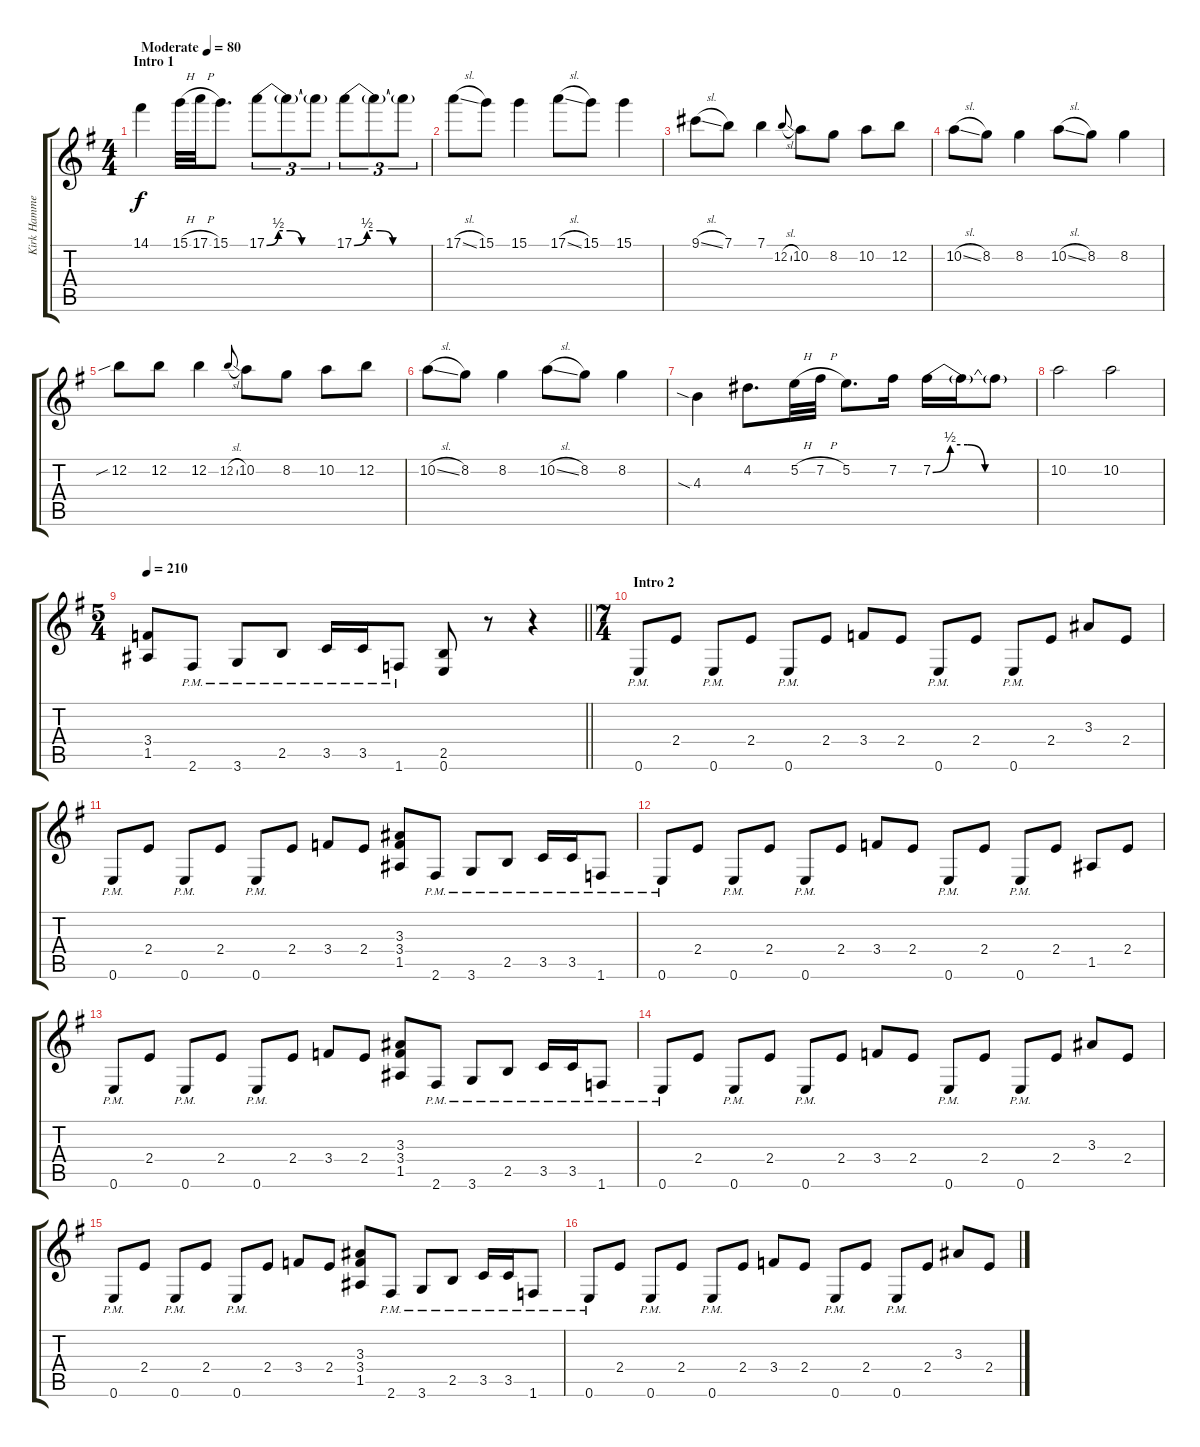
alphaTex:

\track ("Kirk Hammet" "Kirk Hamme") {instrument distortionguitar}
\staff {score tabs}
\tuning (E4 B3 G3 D3 A2 E2) {hide}
\ts (4 4)
\section ("" "Intro 1")
\tempo (80 "Moderate")
\clef g2
\ks g
14.1.4{dy f instrument distortionguitar} 15.1{h}.32 17.1{h}.32 15.1.8{d} 17.1{be (custom 0 0 10 2 20 2 30 0 60 0)}.8{tu (3 2)} 17.1{t}.8{tu (3 2)} 17.1{t}.8{tu (3 2)} 17.1{be (custom 0 0 10 2 20 2 30 0 60 0)}.8{tu (3 2)} 17.1{t}.8{tu (3 2)} 17.1{t}.8{tu (3 2)} |
17.1{sl}.8 15.1.8 15.1.4 17.1{sl}.8 15.1.8 15.1.4 |
9.1{sl}.8 7.1.8 7.1.4 12.2{sl}.8{gr onbeat} 10.2.8 8.2.8 10.2.8 12.2.8 |
10.2{sl}.8 8.2.8 8.2.4 10.2{sl}.8 8.2.8 8.2.4 |
12.2{sib}.8 12.2.8 12.2.4 12.2{sl}.8{gr onbeat} 10.2.8 8.2.8 10.2.8 12.2.8 |
10.2{sl}.8 8.2.8 8.2.4 10.2{sl}.8 8.2.8 8.2.4 |
4.3{sia}.4 4.2.8{d} 5.2{h}.32 7.2{h}.32 5.2.8{d} 7.2.16 7.2{be (custom 0 0 10 2 20 2 30 0 60 0)}.16 7.2{t}.16 7.2{t}.8 |
10.2.2 10.2.2 |
\ts (5 4)
\tempo 210
\barLineRight lightlight
(3.4 1.5).8 2.6{pm}.8 3.6{pm}.8 2.5{pm}.8 3.5{pm}.16 3.5{pm}.16 1.6{pm}.8 (2.5 0.6).8 r.8 r.4 |
\ts (7 4)
\section ("" "Intro 2")
0.6{pm}.8 2.4.8 0.6{pm}.8 2.4.8 0.6{pm}.8 2.4.8 3.4.8 2.4.8 0.6{pm}.8 2.4.8 0.6{pm}.8 2.4.8 3.3.8 2.4.8 |
0.6{pm}.8 2.4.8 0.6{pm}.8 2.4.8 0.6{pm}.8 2.4.8 3.4.8 2.4.8 (3.3 3.4 1.5).8 2.6{pm}.8 3.6{pm}.8 2.5{pm}.8 3.5{pm}.16 3.5{pm}.16 1.6{pm}.8 |
0.6{pm}.8 2.4.8 0.6{pm}.8 2.4.8 0.6{pm}.8 2.4.8 3.4.8 2.4.8 0.6{pm}.8 2.4.8 0.6{pm}.8 2.4.8 1.5.8 2.4.8 |
0.6{pm}.8 2.4.8 0.6{pm}.8 2.4.8 0.6{pm}.8 2.4.8 3.4.8 2.4.8 (3.3 3.4 1.5).8 2.6{pm}.8 3.6{pm}.8 2.5{pm}.8 3.5{pm}.16 3.5{pm}.16 1.6{pm}.8 |
0.6{pm}.8 2.4.8 0.6{pm}.8 2.4.8 0.6{pm}.8 2.4.8 3.4.8 2.4.8 0.6{pm}.8 2.4.8 0.6{pm}.8 2.4.8 3.3.8 2.4.8 |
0.6{pm}.8 2.4.8 0.6{pm}.8 2.4.8 0.6{pm}.8 2.4.8 3.4.8 2.4.8 (3.3 3.4 1.5).8 2.6{pm}.8 3.6{pm}.8 2.5{pm}.8 3.5{pm}.16 3.5{pm}.16 1.6{pm}.8 |
0.6{pm}.8 2.4.8 0.6{pm}.8 2.4.8 0.6{pm}.8 2.4.8 3.4.8 2.4.8 0.6{pm}.8 2.4.8 0.6{pm}.8 2.4.8 3.3.8 2.4.8
